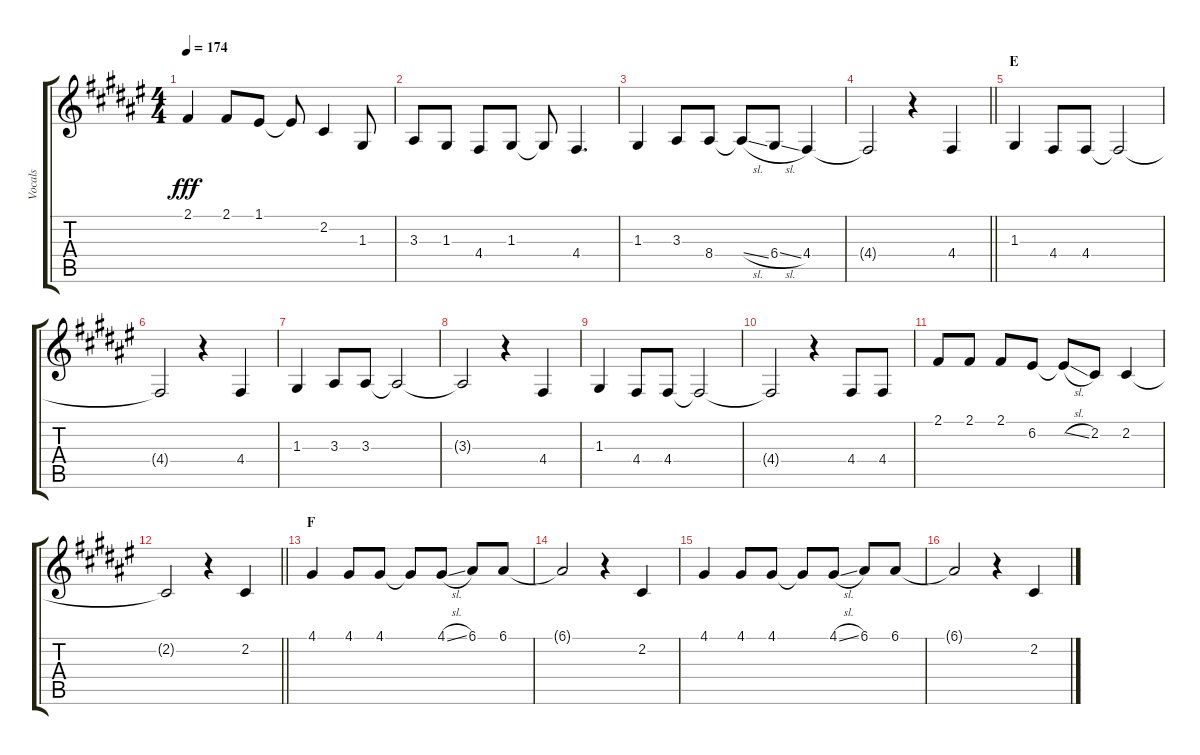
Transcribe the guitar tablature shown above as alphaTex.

\track ("Vocals" "Vocals") {instrument voiceoohs}
\staff {score tabs}
\tuning (E4 B3 G3 D3 A2 E2) {hide}
\ts (4 4)
\tempo 174
\clef g2
\ks f#
2.1.4{dy fff} 2.1.8 1.1.8 1.1{t}.8 2.2.4 1.3.8 |
3.3.8 1.3.8 4.4.8 1.3.8 1.3{t}.8 4.4.4{d} |
1.3.4 3.3.8 8.4.8 8.4{sl t}.8 6.4{sl}.8 4.4.4 |
\barLineRight lightlight
4.4{t}.2 r.4 4.4.4 |
\section ("" "E")
1.3.4 4.4.8 4.4.8 4.4{t}.2 |
4.4{t}.2 r.4 4.4.4 |
1.3.4 3.3.8 3.3.8 3.3{t}.2 |
3.3{t}.2 r.4 4.4.4 |
1.3.4 4.4.8 4.4.8 4.4{t}.2 |
4.4{t}.2 r.4 4.4.8 4.4.8 |
2.1.8 2.1.8 2.1.8 6.2.8 6.2{sl t}.8 2.2.8 2.2.4 |
\barLineRight lightlight
2.2{t}.2 r.4 2.2.4 |
\section ("" "F")
4.1.4 4.1.8 4.1.8 4.1{t}.8 4.1{sl}.8 6.1.8 6.1.8 |
6.1{t}.2 r.4 2.2.4 |
4.1.4 4.1.8 4.1.8 4.1{t}.8 4.1{sl}.8 6.1.8 6.1.8 |
6.1{t}.2 r.4 2.2.4
